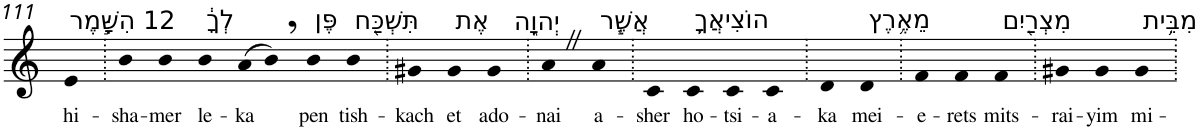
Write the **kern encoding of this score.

**kern	**text
*part1	*part1
*staff1	*staff1
*I"Piano	*
*I'Pno	*
!!LO:PB:g=z
*clefG2	*
*k[]	*
=111	=111
!LO:TX:a:t=12 הִשָּׁ֣מֶר	!
!	!LO:LY:b
4e	hi-
=112.	=112.
!	!LO:LY:b
4b	-sha-
!	!LO:LY:b
4b	-mer
!LO:TX:a:t=לְךָ֔	!
!	!LO:LY:b
4b	le-
!	!LO:LY:b
(8a	-ka
8b,)	.
!LO:TX:a:t=פֶּן	!
!	!LO:LY:b
4b	pen
!LO:TX:a:t=תִּשְׁכַּ֖ח	!
!	!LO:LY:b
4b	tish-
=113.	=113.
!	!LO:LY:b
4g#X	-kach
!LO:TX:a:t=אֶת	!
!	!LO:LY:b
4g#	et
!LO:TX:a:t=יְהוָ֑ה	!
!	!LO:LY:b
4g#	ado-
=114.	=114.
!	!LO:LY:b
4aZ	-nai
!LO:TX:a:t=אֲשֶׁ֧ר	!
!	!LO:LY:b
4a	a-
=115.	=115.
!	!LO:LY:b
4c	-sher
!LO:TX:a:t=הוֹצִיאֲךָ֛	!
!	!LO:LY:b
4c	ho-
!	!LO:LY:b
4c	-tsi-
!	!LO:LY:b
4c	-a-
=116.	=116.
!	!LO:LY:b
4d	-ka
!LO:TX:a:t=מֵאֶ֥רֶץ	!
!	!LO:LY:b
4d	mei-
=117.	=117.
!	!LO:LY:b
4f	-e-
!	!LO:LY:b
4f	-rets
!LO:TX:a:t=מִצְרַ֖יִם	!
!	!LO:LY:b
4f	mits-
=118.	=118.
!	!LO:LY:b
4g#X	-rai-
!	!LO:LY:b
4g#	-yim
!LO:TX:a:t=מִבֵּ֥ית	!
!	!LO:LY:b
4g#	mi-
=.	=.
*-	*-
